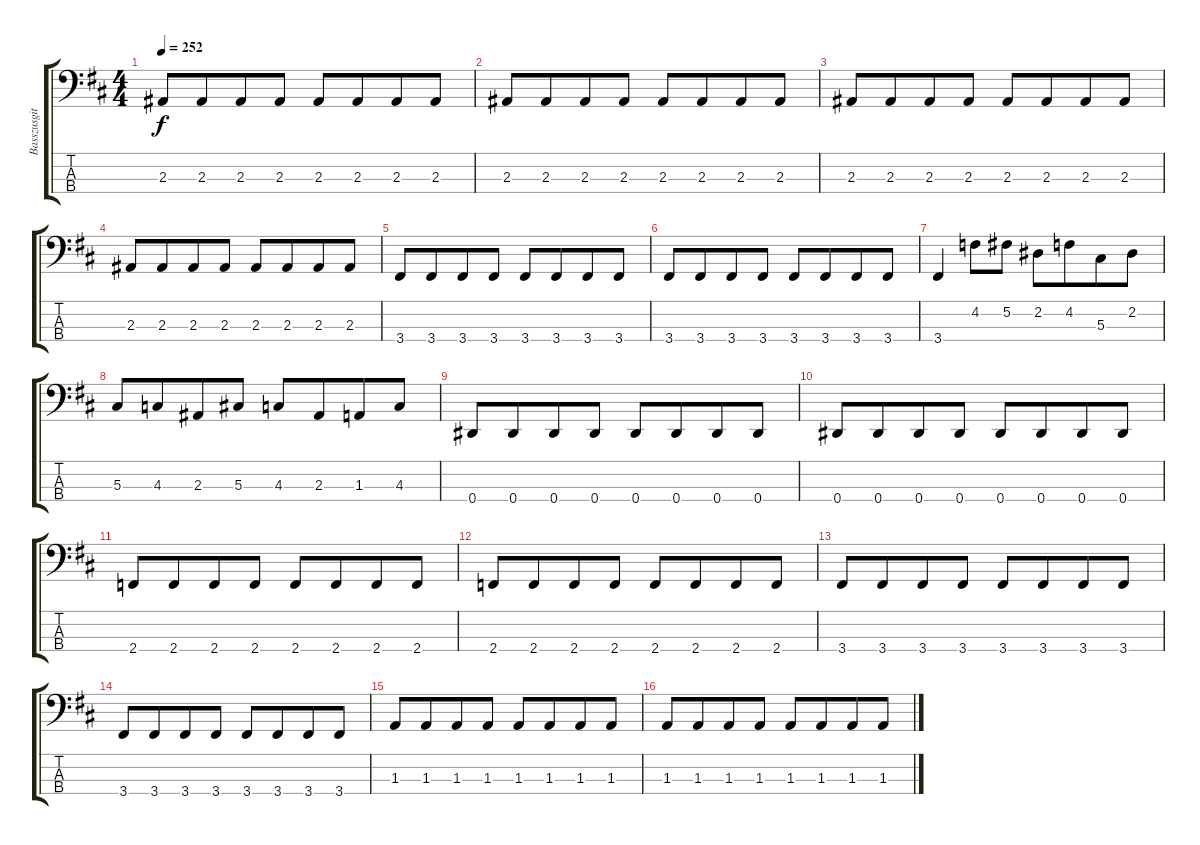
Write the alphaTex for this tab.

\track ("Basszusgitár (Barry Sparks)" "Basszusgit") {instrument electricbassfinger}
\staff {score tabs}
\tuning (Gb2 Db2 Ab1 Eb1) {hide}
\ts (4 4)
\tempo 252
\clef f4
\ks d
2.3.8{dy f} 2.3.8{beam merge} 2.3.8 2.3.8 2.3.8 2.3.8{beam merge} 2.3.8 2.3.8 |
2.3.8 2.3.8{beam merge} 2.3.8 2.3.8 2.3.8 2.3.8{beam merge} 2.3.8 2.3.8 |
2.3.8 2.3.8{beam merge} 2.3.8 2.3.8 2.3.8 2.3.8{beam merge} 2.3.8 2.3.8 |
2.3.8 2.3.8{beam merge} 2.3.8 2.3.8 2.3.8 2.3.8{beam merge} 2.3.8 2.3.8 |
3.4.8 3.4.8{beam merge} 3.4.8 3.4.8 3.4.8 3.4.8{beam merge} 3.4.8 3.4.8 |
3.4.8 3.4.8{beam merge} 3.4.8 3.4.8 3.4.8 3.4.8{beam merge} 3.4.8 3.4.8 |
3.4.4 4.2.8 5.2.8 2.2.8 4.2.8{beam merge} 5.3.8 2.2.8 |
5.3.8 4.3.8{beam merge} 2.3.8 5.3.8 4.3.8 2.3.8{beam merge} 1.3.8 4.3.8 |
0.4.8 0.4.8{beam merge} 0.4.8 0.4.8 0.4.8 0.4.8{beam merge} 0.4.8 0.4.8 |
0.4.8 0.4.8{beam merge} 0.4.8 0.4.8 0.4.8 0.4.8{beam merge} 0.4.8 0.4.8 |
2.4.8 2.4.8{beam merge} 2.4.8 2.4.8 2.4.8 2.4.8{beam merge} 2.4.8 2.4.8 |
2.4.8 2.4.8{beam merge} 2.4.8 2.4.8 2.4.8 2.4.8{beam merge} 2.4.8 2.4.8 |
3.4.8 3.4.8{beam merge} 3.4.8 3.4.8 3.4.8 3.4.8{beam merge} 3.4.8 3.4.8 |
3.4.8 3.4.8{beam merge} 3.4.8 3.4.8 3.4.8 3.4.8{beam merge} 3.4.8 3.4.8 |
1.3.8 1.3.8{beam merge} 1.3.8 1.3.8 1.3.8 1.3.8{beam merge} 1.3.8 1.3.8 |
1.3.8 1.3.8{beam merge} 1.3.8 1.3.8 1.3.8 1.3.8{beam merge} 1.3.8 1.3.8
